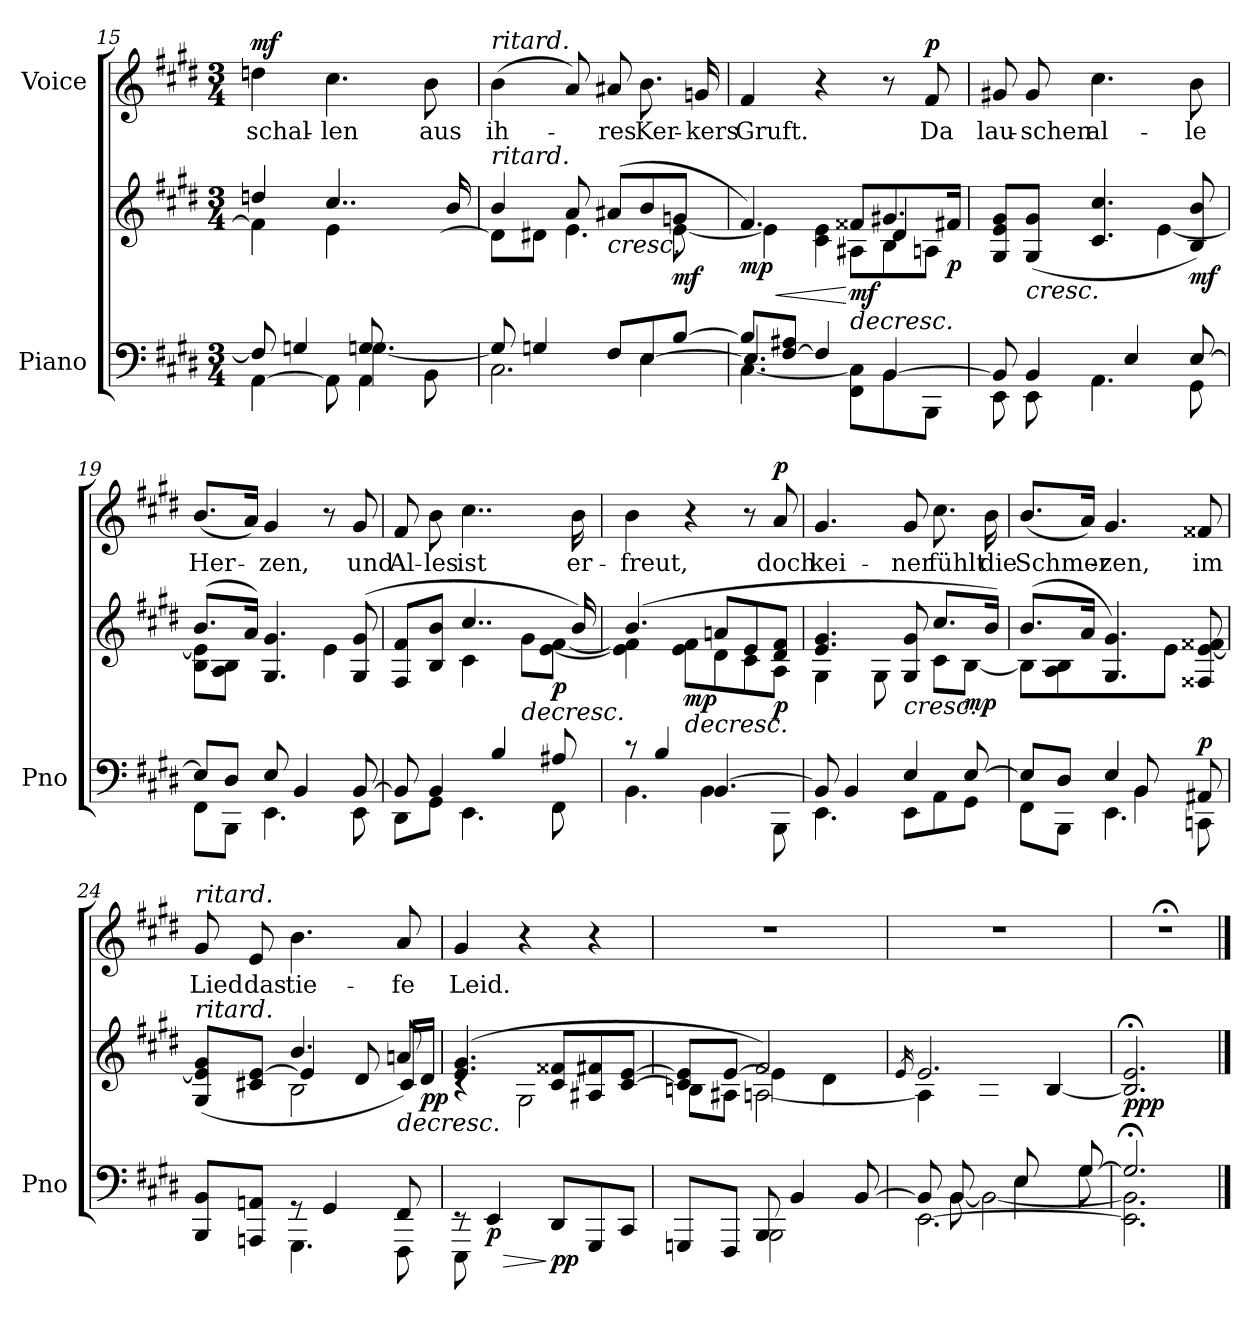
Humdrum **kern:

**kern	**kern	**dynam	**kern	**text	**dynam
*part2	*part2	*part2	*part1	*part1	*part1
*staff3	*staff2	*staff2/3	*staff1	*staff1	*staff1
*I"Piano	*	*	*I"Voice	*	*
*I'Pno	*	*	*	*	*
*clefF4	*clefG2	*	*clefG2	*	*
*k[f#c#g#d#]	*k[f#c#g#d#]	*	*k[f#c#g#d#]	*	*
*M3/4	*M3/4	*	*M3/4	*	*
=15	=15	=15	=15	=15	=15
*^	*^	*	*	*	*
*	*^	*	*^	*	*	*	*
!	!	!	!	!	!	!	!	!LO:LY:b	!LO:DY:b
4.ryy	8F#/]	[4AA\	4ddn/	4f#\]	4.ryy	.	4ddn\	-schal-	mf
.	4Gn/	.	.	.	.	.	.	.	.
!	!	!	!	!	!	!	!	!LO:LY:b	!
.	.	8AA\]	4..cc#/	4e\	.	.	4.cc#\	-len	.
(>8Gn/L	[4.G\	4AA\	.	.	8ryy	.	.	.	.
4ryy	.	.	.	8ryy	8e\	.	.	.	.
!	!	!	!	!	!	!	!	!LO:LY:b	!
.	.	8BB\	.	8ryy	[8dn\J)	.	8b\	aus	.
.	.	.	16b/	.	.	.	.	.	.
*	*	*	*v	*v	*v	*	*	*	*
=16	=16	=16	=16	=16	=16	=16	=16
*	*	*	*	*	*MM40	*	*
*	*	*	*^	*	*	*	*
!	!	!	!	!	!	!LO:TX:a:i:t=ritard.	!	!
!	!	!	!LO:TX:a:i:t=ritard.	!	!	!	!	!
!	!	!	!	!	!	!	!LO:LY:b	!
8G/]	2.C#\	2ryy	4b/	8d\L]	.	(>4b\	ih-	.
4Gn/	.	.	.	8d#X\J	.	.	.	.
.	.	.	8a/	4.e\	.	8a/)	.	.
!	!	!	!	!	!LO:HP:b	!	!LO:LY:b	!
8F#/L	.	.	(>8a#X/L	.	<	8a#X/	-res	.
!	!	!LO:N:head=solid	!	!	!	!	!LO:LY:b	!
8E/	.	[4E\	8b/	.	.	8.b\	Ker-	.
!	!	!	!	!	!LO:DY:b	!	!	!
[8B/J	.	.	8gn/J	[8e\	mf	.	.	.
!	!	!	!	!	!	!	!LO:LY:b	!
.	.	.	.	.	.	16gn/	-kers	.
*	*	*	*v	*v	*	*	*	*
!!LO:LB:g=z
=17	=17	=17	=17	=17	=17	=17	=17
!	!	!	!	!LO:HP:b	!	!LO:LY:b	!
*	*	*	*^	*	*	*	*
*	*	*	*	*^	*	*	*	*
!	!	!	!	!	!	!LO:DY:n=1:b	!	!	!
8B/L]	[4.C#\	4.E/]	4.f#/)	4.ryy	4e\]	< mp	4f#/	Gruft.	.
[8F#/ 8A#X/J	.	.	.	.	.	.	.	.	.
4F#/]	.	.	.	.	4c#\ 4e\	.	4r	.	.
!	!	!	!	!	!	!LO:HP:n=1:b	!	!	!
!	!	!	!	!	!	!LO:DY:n=2:b	!	!	!
.	8FF#\ 8C#\]L	4.ryy	8f##X/L	8A#X\L	.	[ > mf	.	.	.
[4BB/	8BB\	.	8.g#X/	8B\	4d#/	.	8r	.	.
*	*	*	*	*	*	*	*MM45	*	*
!	!	!	!	!	!	!	!	!LO:LY:b	!LO:DY:b
.	8BBB\J	.	.	8An\J	.	.	8f#/	Da	p
!	!	!	!	!	!	!LO:DY:n=3:b	!	!	!
.	.	.	16f#X/Jk	.	.	[ p	.	.	.
*	*v	*v	*	*	*	*	*	*	*
*	*	*	*v	*v	*	*	*	*
=18	=18	=18	=18	=18	=18	=18	=18
!	!	!	!	!	!	!LO:LY:b	!
8BB/]	8EE\	8G#/ 8e/ 8g#/L	2ryy	.	8g#X/	lau-	.
!	!	!	!	!LO:HP:b	!	!LO:LY:b	!
4BB/	8EE\	(>8G#/ 8g#/J	.	<	8g#/	-schen	.
!	!	!	!	!	!	!LO:LY:b	!
.	4.AA\	4.c#/ 4.cc#/	.	.	4.cc#\	al-	.
4E/	.	.	.	.	.	.	.
.	.	.	[4e\	]	.	.	.
!	!	!	!	!LO:DY:b	!	!LO:LY:b	!
[8E/	8GG#\	8B/ 8b/)	.	mf	8b\	-le	.
=19	=19	=19	=19	=19	=19	=19	=19
!	!	!	!	!	!	!LO:LY:b	!
8E/L]	8FF#\L	(>8.b/L	8B\ 8e\]L	.	(<8.b/L	Her-	.
8D#/J	8BBB\J	.	8A\ 8B\J	.	.	.	.
.	.	16a/Jk)	.	.	16a/Jk)	.	.
!	!	!	!	!	!	!LO:LY:b	!
8E/	4.EE\	4.G#/ 4.g#/	4ryy	.	4g#/	-zen,	.
4BB/	.	.	.	.	.	.	.
.	.	.	4e\	.	8r	.	.
!	!	!	!	!	!	!LO:LY:b	!
[8BB/	8EE\	(>8G#/ 8g#/	.	.	8g#/	und	.
=20	=20	=20	=20	=20	=20	=20	=20
!	!	!	!	!	!	!LO:LY:b	!
8BB/]	8DD#\L	8F#/ 8f#/L	4ryy	.	8f#/	Al-	.
!	!	!	!	!	!	!LO:LY:b	!
4BB/	8GG#\J	8B/ 8b/J	.	.	8b\	-les	.
!	!	!	!	!	!	!LO:LY:b	!
.	4.EE\	4..cc#/	4c#\	.	4..cc#\	ist	.
4B/	.	.	.	.	.	.	.
!	!	!	!	!LO:HP:b	!	!	!
.	.	.	8g#\L	>	.	.	.
!	!	!	!	!LO:DY:n=1:b	!	!	!
8A#X/	8FF#\	.	[8e\ [8f#\J	[ p	.	.	.
!	!	!	!	!	!	!LO:LY:b	!
.	.	16b/)	.	.	16b\	er-	.
=21	=21	=21	=21	=21	=21	=21	=21
!	!	!	!	!	!	!LO:LY:b	!
8r	4.BB\	(>4.b/	4e\] 4f#\]	.	4b\	-freut,	.
4B/	.	.	.	.	.	.	.
!	!	!	!	!LO:HP:b	!	!	!
!	!	!	!	!LO:DY:n=1:b	!	!	!
.	.	.	8e\ 8f#\L	> mp	4r	.	.
!LO:N:head=solid	!	!	!	!	!	!	!
[4.BB/	4BB\	8an/L	8d#\	.	.	.	.
.	.	8e/	8c#\	.	8r	.	.
!	!	!	!	!LO:DY:n=2:b	!	!LO:LY:b	!LO:DY:b
.	8BBB\	8d#/ 8f#/J	8A\J	p	8a/	doch	p
*v	*v	*	*	*	*	*	*
*	*v	*v	*	*	*	*
.	.	]	.	.	.
=22	=22	=22	=22	=22	=22
*^	*^	*	*	*	*
!	!	!	!	!	!	!LO:LY:b	!
8BB/]	4.EE\	4.e/ 4.g#/	4G#\	.	4.g#/	kei-	.
4BB/	.	.	.	.	.	.	.
.	.	.	8G#\	.	.	.	.
!	!	!	!	!LO:HP:b	!	!LO:LY:b	!
4E/	8EE\L	8G#/ 8g#/	8ryy	<	8g#/	-ner	.
!	!	!	!	!	!	!LO:LY:b	!
.	8AA\	8.cc#/L	8c#\L	.	8.cc#\	fühlt	.
!	!	!	!	!LO:DY:n=1:b	!	!	!
[8E/	8GG#\J	.	[8B\J	] mp	.	.	.
!	!	!	!	!	!	!LO:LY:b	!
.	.	16b/Jk)	.	.	16b\	die	.
!!LO:PB:g=z
=23	=23	=23	=23	=23	=23	=23	=23
*^	*^	*	*	*	*	*	*
!	!	!	!	!	!	!	!	!LO:LY:b	!
4.ryy	8E/L]	8FF#\L	4.ryy	(>8.b/L	8B\L]	.	(<8.b/L	Schmer-	.
.	8D#/J	8BBB\J	.	.	8A\ 8B\J	.	.	.	.
.	.	.	.	16a/Jk	.	.	16a/Jk)	.	.
!	!	!	!	!	!	!	!	!LO:LY:b	!
.	4E/	4.EE\	.	4.G#/ 4.g#/)	8ryy	.	4.g#/	-zen,	.
8BB/L	.	.	4BB\	.	8ryy	.	.	.	.
4ryy	8ryy	.	.	.	8e\J	.	.	.	.
*	*	*	*	*	*	*	*MM35	*	*
!	!	!	!	!	!	!LO:DY:a=2	!	!LO:LY:b	!
.	8AA#X/	8CCn\	8ryy	8F##X/ [8e/ 8f##X/	8ryy	p	8f##X/	im	.
=24	=24	=24	=24	=24	=24	=24	=24	=24	=24
*	*	*	*	*	*^	*	*	*	*
!	!	!	!	!	!	!	!	!LO:TX:a:i:t=ritard.	!	!
!	!	!	!	!LO:TX:a:i:t=ritard.	!	!	!	!	!	!
!	!	!	!	!	!	!	!	!	!LO:LY:b	!
*	*v	*v	*v	*	*	*	*	*	*	*
8BBB/ 8BB/L	4ryy	(>8G#/ 8e/] 8g#/L	4ryy	4ryy	.	8g#/	Lied	.
!	!	!	!	!	!	!	!LO:LY:b	!
8AAAn/ 8AAn/J	.	8c#X/ [8e/J	.	.	.	8e/	das	.
!	!	!	!	!	!	!	!LO:LY:b	!
8rGG	4.GGG#\	4.b/	2B\	4e/]	.	4.b\	tie-	.
4GG#/	.	.	.	.	.	.	.	.
.	.	.	.	8d#/	.	.	.	.
!	!	!	!	!	!LO:HP:b	!	!LO:LY:b	!
8FF#/	8FFF#\	8an/)	.	16c#/LL	>	8a/	-fe	.
!	!	!	!	!	!LO:DY:b	!	!	!
.	.	.	.	16d#/JJ	pp	.	.	.
*v	*v	*	*	*	*	*	*	*
*	*v	*v	*v	*	*	*	*
.	.	[	.	.	.
=25	=25	=25	=25	=25	=25
*^	*^	*	*	*	*
!	!	!	!	!	!	!LO:LY:b	!
8rEE	8EEE\	(>4.e/ 4.g#/	4rc	.	4g#/	Leid.	.
!	!	!	!	!LO:HP:b=2	!	!	!
!	!	!	!	!LO:DY:n=1:b=2	!	!	!
4EE/	2ryy	.	.	> p	.	.	.
*	*	*	*	*	*MM40	*	*
.	.	.	2G#\	.	4r	.	.
!	!	!	!	!LO:DY:n=2:b=2	!	!	!
8DD#/L	.	8c#/ 8f##X/L	.	] pp	.	.	.
8GGG#/	.	8A#X/ 8f#X/	.	.	4r	.	.
8CC#/J	8ryy	[8c#/ [8e/J	.	.	.	.	.
=26	=26	=26	=26	=26	=26	=26	=26
*	*	*	*^	*	*	*	*
8GGGn/L	4ryy	8c#/] 8e/]L	8Bn\L	4ryy	.	2.r	.	.
8FFF#/J	.	[8e/J	8A#X\J	.	.	.	.	.
8BBB/	2BBB\	2f#/)	[2An\	4e\]	.	.	.	.
4BB/	.	.	.	.	.	.	.	.
.	.	.	.	4d#\	.	.	.	.
[8BB/	.	.	.	.	.	.	.	.
*v	*v	*	*	*	*	*	*	*
=27	=27	=27	=27	=27	=27	=27	=27
.	16qe/	.	.	.	.	.	.
*^	*	*	*	*	*	*	*
*	*^	*	*	*	*	*	*	*
*	*	*^	*	*	*	*	*	*	*
8ryy	8BB/]	[2.EE\	4.ryy	2.e/	4A\]	8ryy	.	2.r	.	.
8BB/L	[8BB\	.	.	.	.	8ryy	.	.	.	.
8ryy	2BB\_	.	.	.	4ryy	8G#X\J	.	.	.	.
8E/L	.	.	4E\	.	.	8ryy	.	.	.	.
8ryy	.	.	.	.	[4B/	8B\J	.	.	.	.
[8G#/	.	.	8G#\	.	.	8ryy	.	.	.	.
*v	*v	*v	*v	*	*	*	*	*	*	*
*	*v	*v	*v	*	*	*	*
.	.	]	.	.	.
=28	=28	=28	=28	=28	=28
*^	*	*	*	*	*
!	!	!	!LO:DY:b	!	!	!
2.G#;</]	2.EE\] 2.BB\]	2.B/];< 2.e/;<	ppp	2.r;<	.	.
*v	*v	*	*	*	*	*
==	==	==	==	==	==
*-	*-	*-	*-	*-	*-
